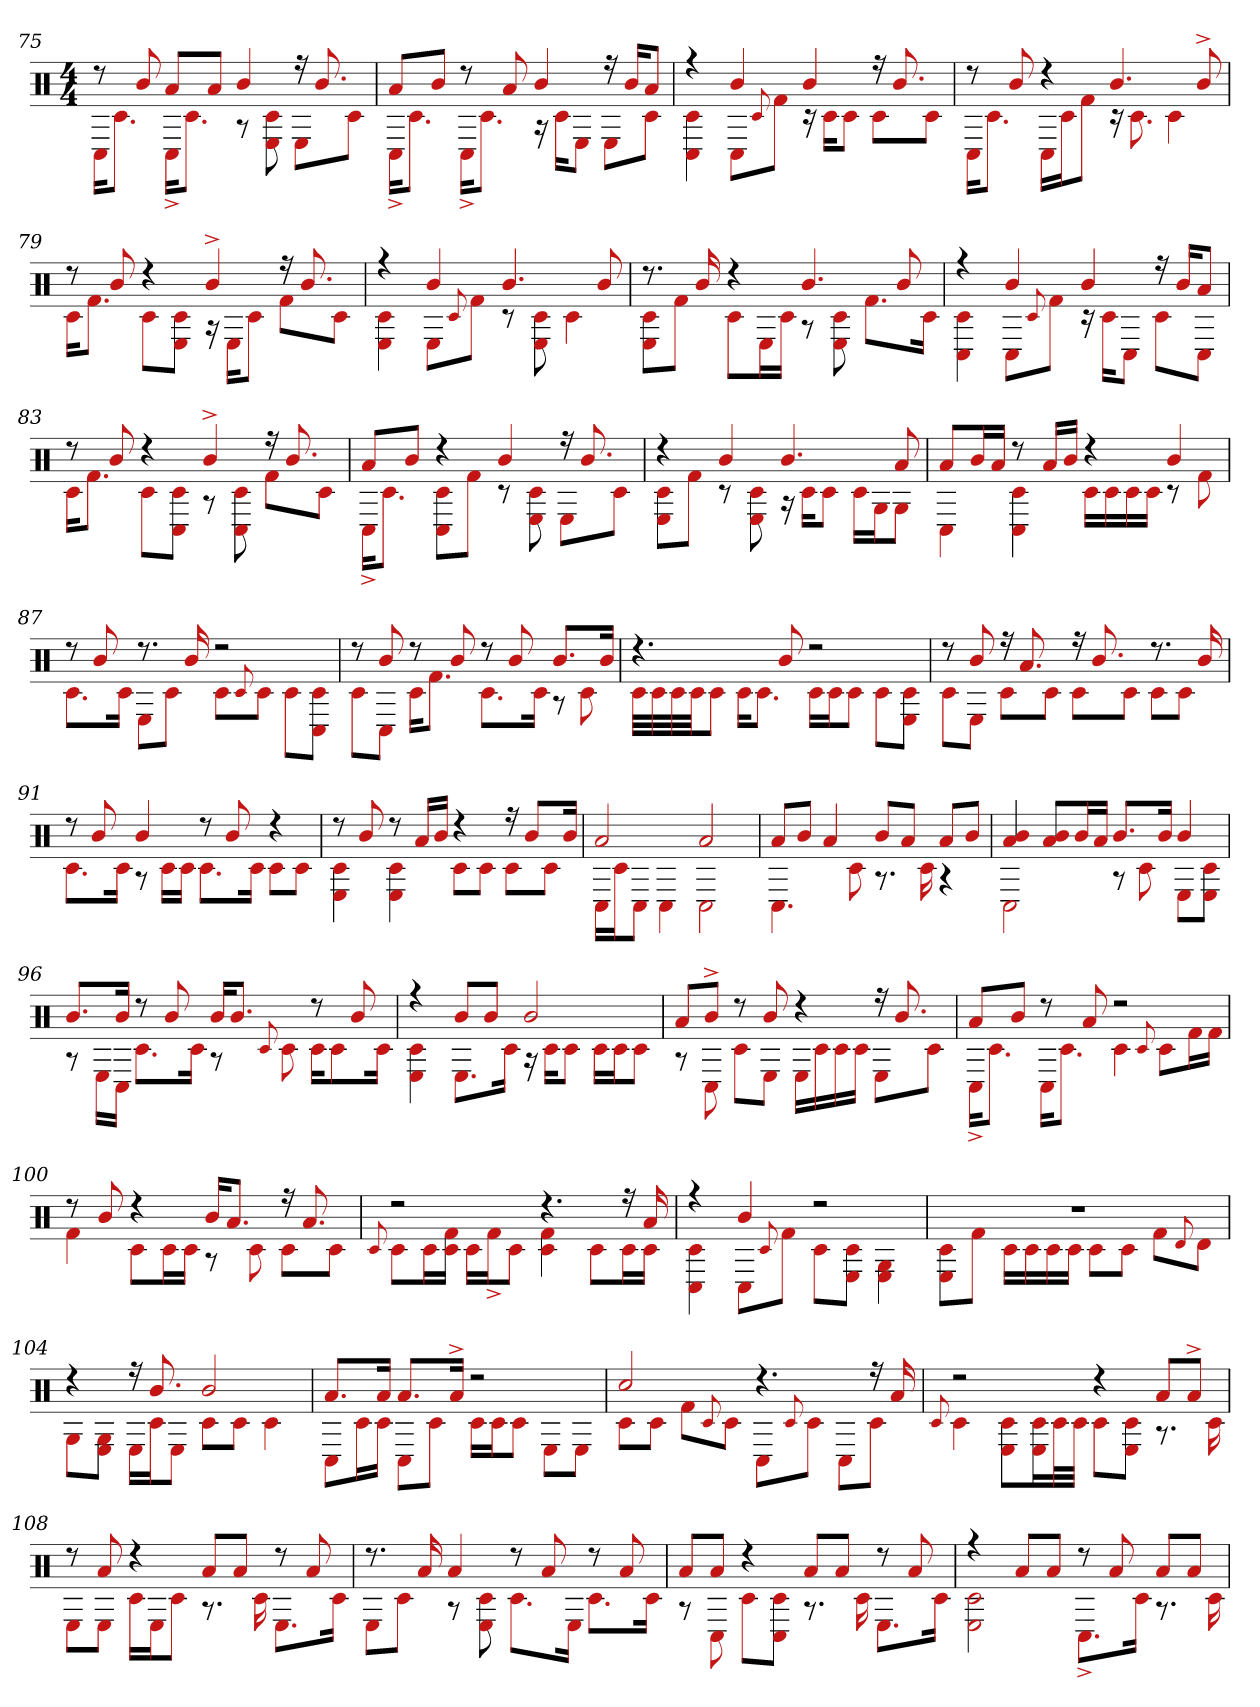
**kern
*part1
*staff1
*clefX
*k[]
*M4/4
=75
*^
8r	16C#KL
.	8.c#J
8b	.
8aL	16C#^KL
.	8.c#J
8aJ	.
4b	8r
.	8c# 8E
16r	8EL
8.b	.
.	8c#J
=76	=76
8aL	16C#^KL
.	8.c#J
8bJ	.
8r	16C#^KL
.	8.c#J
8a	.
4b	16r
.	16c#KL
.	8EJ
16r	8EL
16bKL	.
8aJ	8c#J
=77	=77
4r	4C# 4c#
4b	8C#L
.	8qqc#
.	8f#J
4b	16r
.	16c#KL
.	8c#J
16r	8c#L
8.b	.
.	8c#J
=78	=78
8r	16C#KL
.	8.c#J
8b	.
4r	16C#LL
.	16c#J
.	8f#J
4.b	16r
.	8.c#
.	4c#
8b^	.
=79	=79
8r	16c#KL
.	8.f#J
8b	.
4r	8c#L
.	8E 8c#J
4b^	16r
.	16EKL
.	8c#J
16r	8f#L
8.b	.
.	8c#J
=80	=80
4r	4E 4c#
4b	8EL
.	8qqc#
.	8f#J
4.b	8r
.	8c# 8E
.	4c#
8b	.
=81	=81
8.r	8E 8c#L
.	8f#J
16b	.
4r	8c#L
.	16EL
.	16c#JJ
4.b	8r
.	8E 8c#
.	8.f#L
8b	.
.	16c#Jk
=82	=82
4r	4C# 4c#
4b	8C#L
.	8qqc#
.	8f#J
4b	16r
.	16c#KL
.	8C#J
16r	8c#L
16bKL	.
8aJ	8C#J
=83	=83
8r	16c#KL
.	8.f#J
8b	.
4r	8c#L
.	8C# 8c#J
4b^	8r
.	8C# 8c#
16r	8f#L
8.b	.
.	8c#J
=84	=84
8aL	16C#^KL
.	8.c#J
8bJ	.
4r	8C# 8c#L
.	8f#J
4b	8r
.	8c# 8E
16r	8EL
8.b	.
.	8c#J
=85	=85
4r	8E 8c#L
.	8f#J
4b	8r
.	8c# 8E
4.b	16r
.	16c#KL
.	8c#J
.	16c#LL
.	16GJ
8a	8GJ
=86	=86
8aL	4C#
16bL	.
16aJJ	.
8r	4C# 4c#
16aLL	.
16bJJ	.
4r	16c#LL
.	16c#
.	16c#
.	16c#JJ
4b	8r
.	8f#
=87	=87
8r	8.c#L
8b	.
.	16c#Jk
8.r	8EL
.	8c#J
16b	.
2r	8c#L
.	8qqc#
.	8c#J
.	8c#L
.	8c# 8C#J
=88	=88
8r	8c#L
8b	8C#J
8r	16c#KL
.	8.f#J
8b	.
8r	8.c#L
8b	.
.	16c#Jk
8.bL	8r
.	8c#
16bJk	.
=89	=89
4.r	32c#LLL
.	32c#
.	32c#
.	32c#JJ
.	8c#J
.	16c#KL
.	8.c#J
8b	.
2r	16c#LL
.	16c#J
.	8c#J
.	8c#L
.	8c# 8EJ
=90	=90
8r	8c#L
8b	8EJ
16r	8c#L
8.a	.
.	8c#J
16r	8c#L
8.b	.
.	8c#J
8.r	8c#L
.	8c#J
16b	.
=91	=91
8r	8.c#L
8b	.
.	16c#Jk
4b	8r
.	16c#LL
.	16c#JJ
8r	8.c#L
8b	.
.	16c#Jk
4r	8c#L
.	8c#J
=92	=92
8r	4E 4c#
8b	.
8r	4E 4c#
16aLL	.
16bJJ	.
4r	8c#L
.	8c#J
16r	8c#L
8bL	.
.	8c#J
16bJk	.
=93	=93
2a	16C#LL
.	16c#J
.	8C#J
.	4C#
2a	2C#
=94	=94
8aL	4.C#
8bJ	.
4a	.
.	8c#
8bL	8.r
8aJ	.
.	16c#
8aL	4r
8bJ	.
=95	=95
4b 4a	2C#
8a 8bL	.
16bL	.
16aJJ	.
8.bL	8r
.	8c#
16bJk	.
4b	8EL
.	8E 8c#J
=96	=96
8.bL	8r
.	16ELL
16bJk	16C#JJ
8r	8.c#L
8b	.
.	16c#Jk
16bKL	8r
8.bJ	.
.	8qqc#
.	8c#
8r	16c#KL
.	8c#
8b	.
.	16c#Jk
=97	=97
4r	4E 4c#
8bL	8.EL
8bJ	.
.	16c#Jk
2b	16r
.	16c#KL
.	8c#J
.	16c#LL
.	16c#J
.	8c#J
=98	=98
8aL	8r
8b^J	8C#
8r	8c#L
8b	8EJ
4r	16ELL
.	16c#
.	16c#
.	16c#JJ
16r	8EL
8.b	.
.	8c#J
=99	=99
8aL	16C#^KL
.	8.c#J
8bJ	.
8r	16C#KL
.	8.c#J
8a	.
2r	4c#
.	8qqc#
.	8c#L
.	16f#L
.	16f#JJ
=100	=100
8r	4f#
8b	.
4r	8c#L
.	16c#L
.	16c#JJ
16bKL	8r
8.aJ	.
.	8c#
16r	8c#L
8.a	.
.	8c#J
=101	=101
.	8qqc#
2r	8c#L
.	16c#L
.	16f# 16c#JJ
.	16c#LL
.	16f#^J
.	8c#J
4.r	4f# 4c#
.	8c#L
16r	16c#L
16a	16c#JJ
=102	=102
4r	4C# 4c#
4b	8C#L
.	8qqc#
.	8f#J
2r	8c#L
.	8c# 8EJ
.	4E 4G
=103	=103
1r	8c# 8EL
.	8f#J
.	16c#LL
.	16c#
.	16c#
.	16c#JJ
.	8c#L
.	8c#J
.	8f#L
.	8qqd
.	8dJ
=104	=104
4r	8GL
.	8G 8EJ
16r	16ELL
8.b	16c#J
.	8EJ
2b	8c#L
.	8c#J
.	4c#
=105	=105
8.aL	8C#L
.	16c#L
16aJk	16c#JJ
8.aL	8C#L
.	8c#J
16a^Jk	.
2r	16c#LL
.	16c#J
.	8c#J
.	8EL
.	8EJ
=106	=106
2cc#	8c#L
.	8c#J
.	8f#L
.	8qqc#
.	8c#J
4.r	8C#L
.	8qqc#
.	8c#J
.	8C#L
16r	8c#J
16a	.
=107	=107
.	8qqc#
2r	4c#
.	8c# 8EL
.	16E 16c#L
.	32c#L
.	32c#JJJ
4r	8c#L
.	8E 8c#J
8aL	8.r
8a^J	.
.	16c#
=108	=108
8r	8EL
8a	8EJ
4r	16c#LL
.	16EJ
.	8c#J
8aL	8.r
8aJ	.
.	16c#
8r	8.EL
8a	.
.	16c#Jk
=109	=109
8.r	8EL
.	8c#J
16a	.
4a	8r
.	8c# 8E
8r	8.c#L
8a	.
.	16EJk
8r	8.c#L
8a	.
.	16c#Jk
=110	=110
8aL	8r
8aJ	8C#
4r	8c#L
.	8C# 8c#J
8aL	8.r
8aJ	.
.	16c#
8r	8.EL
8a	.
.	16c#Jk
=111	=111
4r	2E 2c#
8aL	.
8aJ	.
8r	8.C#^L
8a	.
.	16c#Jk
8aL	8.r
8aJ	.
.	16c#
*v	*v
=
*-
